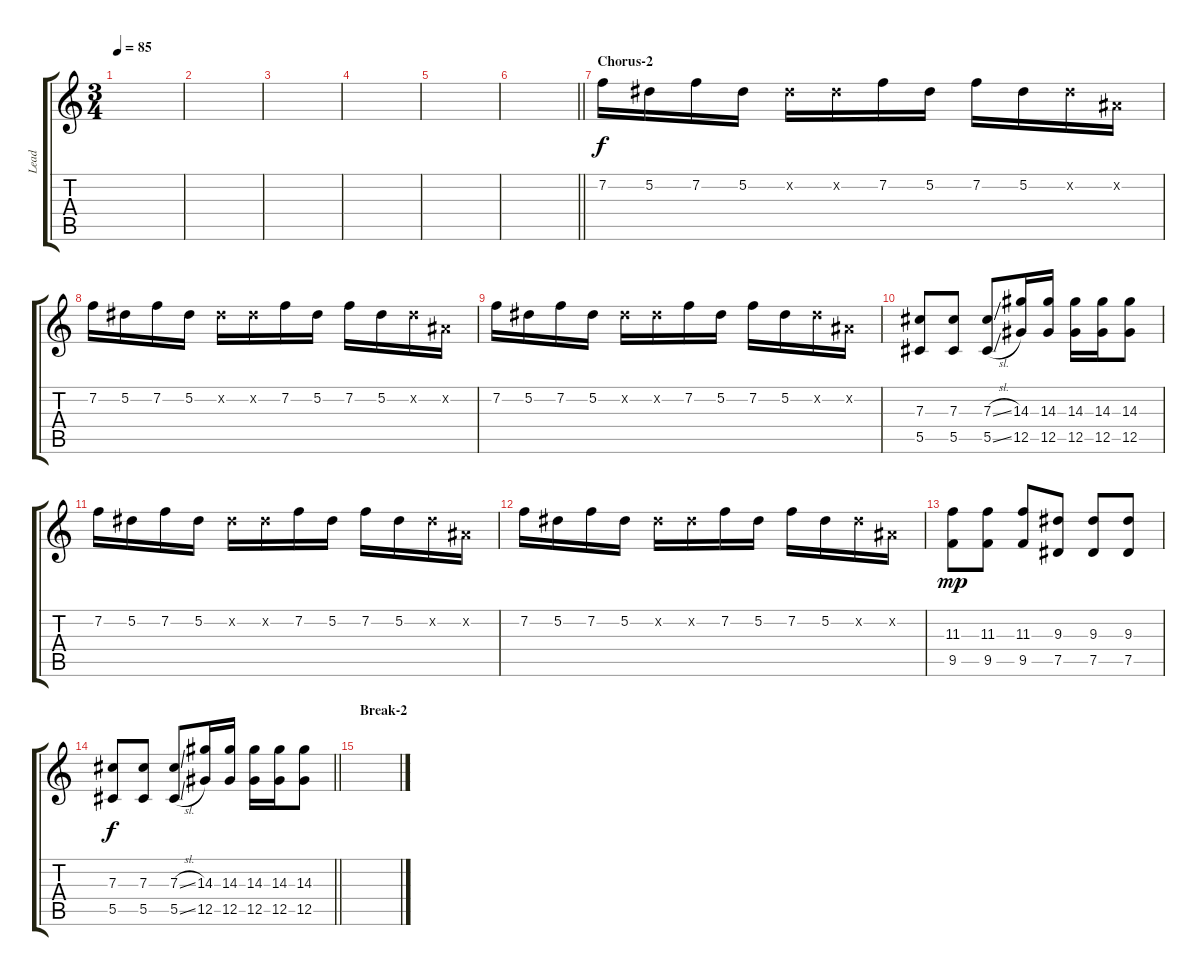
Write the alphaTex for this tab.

\track ("Lead" "Lead") {instrument distortionguitar}
\staff {score tabs}
\tuning (Eb4 Bb3 Gb3 Db3 Ab2 Db2) {hide}
\ts (3 4)
\tempo 85
\clef g2
\ks c
|
|
|
|
|
\barLineRight lightlight
|
\section ("" "Chorus-2")
7.2.16 5.2.16 7.2.16 5.2.16 5.2{x}.16 5.2{x}.16 7.2.16 5.2.16 7.2.16 5.2.16 5.2{x}.16 0.2{x}.16 |
7.2.16 5.2.16 7.2.16 5.2.16 5.2{x}.16 5.2{x}.16 7.2.16 5.2.16 7.2.16 5.2.16 5.2{x}.16 0.2{x}.16 |
7.2.16 5.2.16 7.2.16 5.2.16 5.2{x}.16 5.2{x}.16 7.2.16 5.2.16 7.2.16 5.2.16 5.2{x}.16 0.2{x}.16 |
(7.3 5.5).8 (7.3 5.5).8 (7.3{sl} 5.5{sl}).8 (14.3 12.5).16 (14.3 12.5).16 (14.3 12.5).16 (14.3 12.5).16 (14.3 12.5).8 |
7.2.16 5.2.16 7.2.16 5.2.16 5.2{x}.16 5.2{x}.16 7.2.16 5.2.16 7.2.16 5.2.16 5.2{x}.16 0.2{x}.16 |
7.2.16 5.2.16 7.2.16 5.2.16 5.2{x}.16 5.2{x}.16 7.2.16 5.2.16 7.2.16 5.2.16 5.2{x}.16 0.2{x}.16 |
(11.3 9.5).8{dy mp} (11.3 9.5).8 (11.3 9.5).8 (9.3 7.5).8 (9.3 7.5).8 (9.3 7.5).8 |
\barLineRight lightlight
(7.3 5.5).8{dy f} (7.3 5.5).8 (7.3{sl} 5.5{sl}).8 (14.3 12.5).16 (14.3 12.5).16 (14.3 12.5).16 (14.3 12.5).16 (14.3 12.5).8 |
\section ("" "Break-2")
